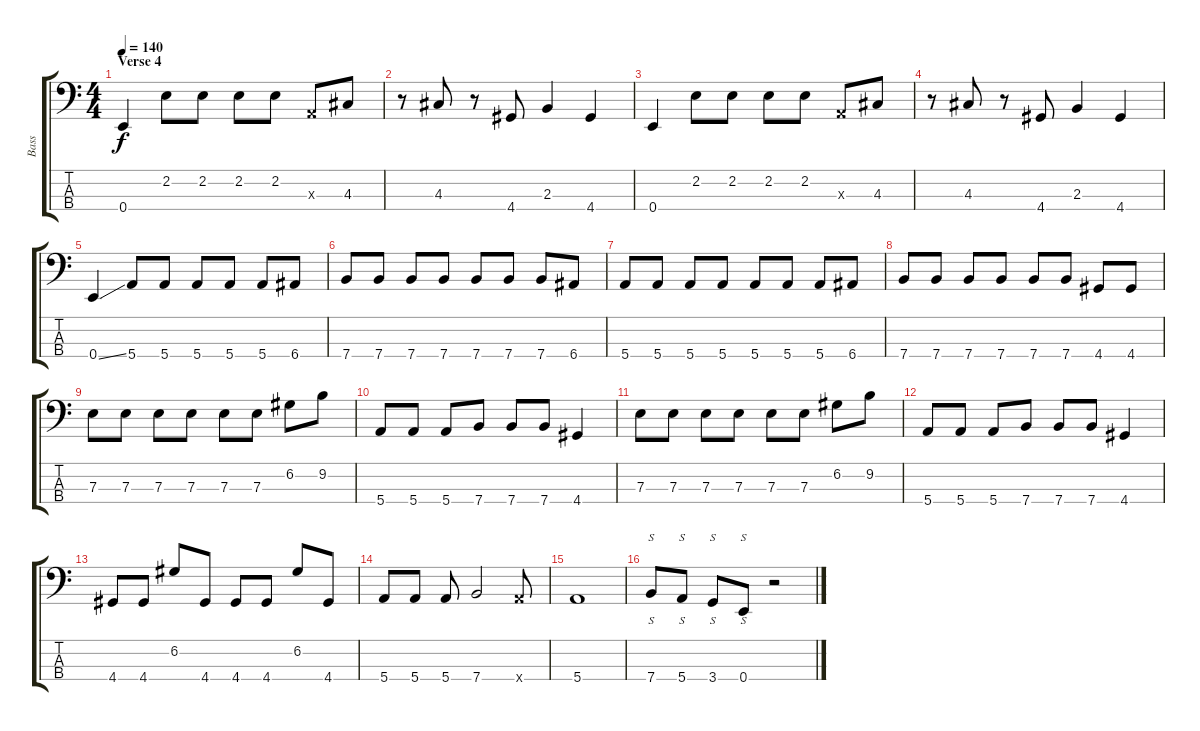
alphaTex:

\track ("Bass" "Bass") {instrument electricbasspick}
\staff {score tabs}
\tuning (G2 D2 A1 E1) {hide}
\ts (4 4)
\section ("" "Verse 4")
\tempo 140
\clef f4
\ks c
0.4.4{dy f} 2.2.8 2.2.8 2.2.8 2.2.8 0.3{x}.8 4.3.8 |
r.8 4.3.8 r.8 4.4.8 2.3.4 4.4.4 |
0.4.4 2.2.8 2.2.8 2.2.8 2.2.8 0.3{x}.8 4.3.8 |
r.8 4.3.8 r.8 4.4.8 2.3.4 4.4.4 |
0.4{ss}.4 5.4.8 5.4.8 5.4.8 5.4.8 5.4.8 6.4.8 |
7.4.8 7.4.8 7.4.8 7.4.8 7.4.8 7.4.8 7.4.8 6.4.8 |
5.4.8 5.4.8 5.4.8 5.4.8 5.4.8 5.4.8 5.4.8 6.4.8 |
7.4.8 7.4.8 7.4.8 7.4.8 7.4.8 7.4.8 4.4.8 4.4.8 |
7.3.8 7.3.8 7.3.8 7.3.8 7.3.8 7.3.8 6.2.8 9.2.8 |
5.4.8 5.4.8 5.4.8 7.4.8 7.4.8 7.4.8 4.4.4 |
7.3.8 7.3.8 7.3.8 7.3.8 7.3.8 7.3.8 6.2.8 9.2.8 |
5.4.8 5.4.8 5.4.8 7.4.8 7.4.8 7.4.8 4.4.4 |
4.4.8 4.4.8 6.2.8 4.4.8 4.4.8 4.4.8 6.2.8 4.4.8 |
5.4.8 5.4.8 5.4.8 7.4.2 5.4{x}.8 |
5.4.1 |
7.4.8{s} 5.4.8{s} 3.4.8{s} 0.4.8{s} r.2
